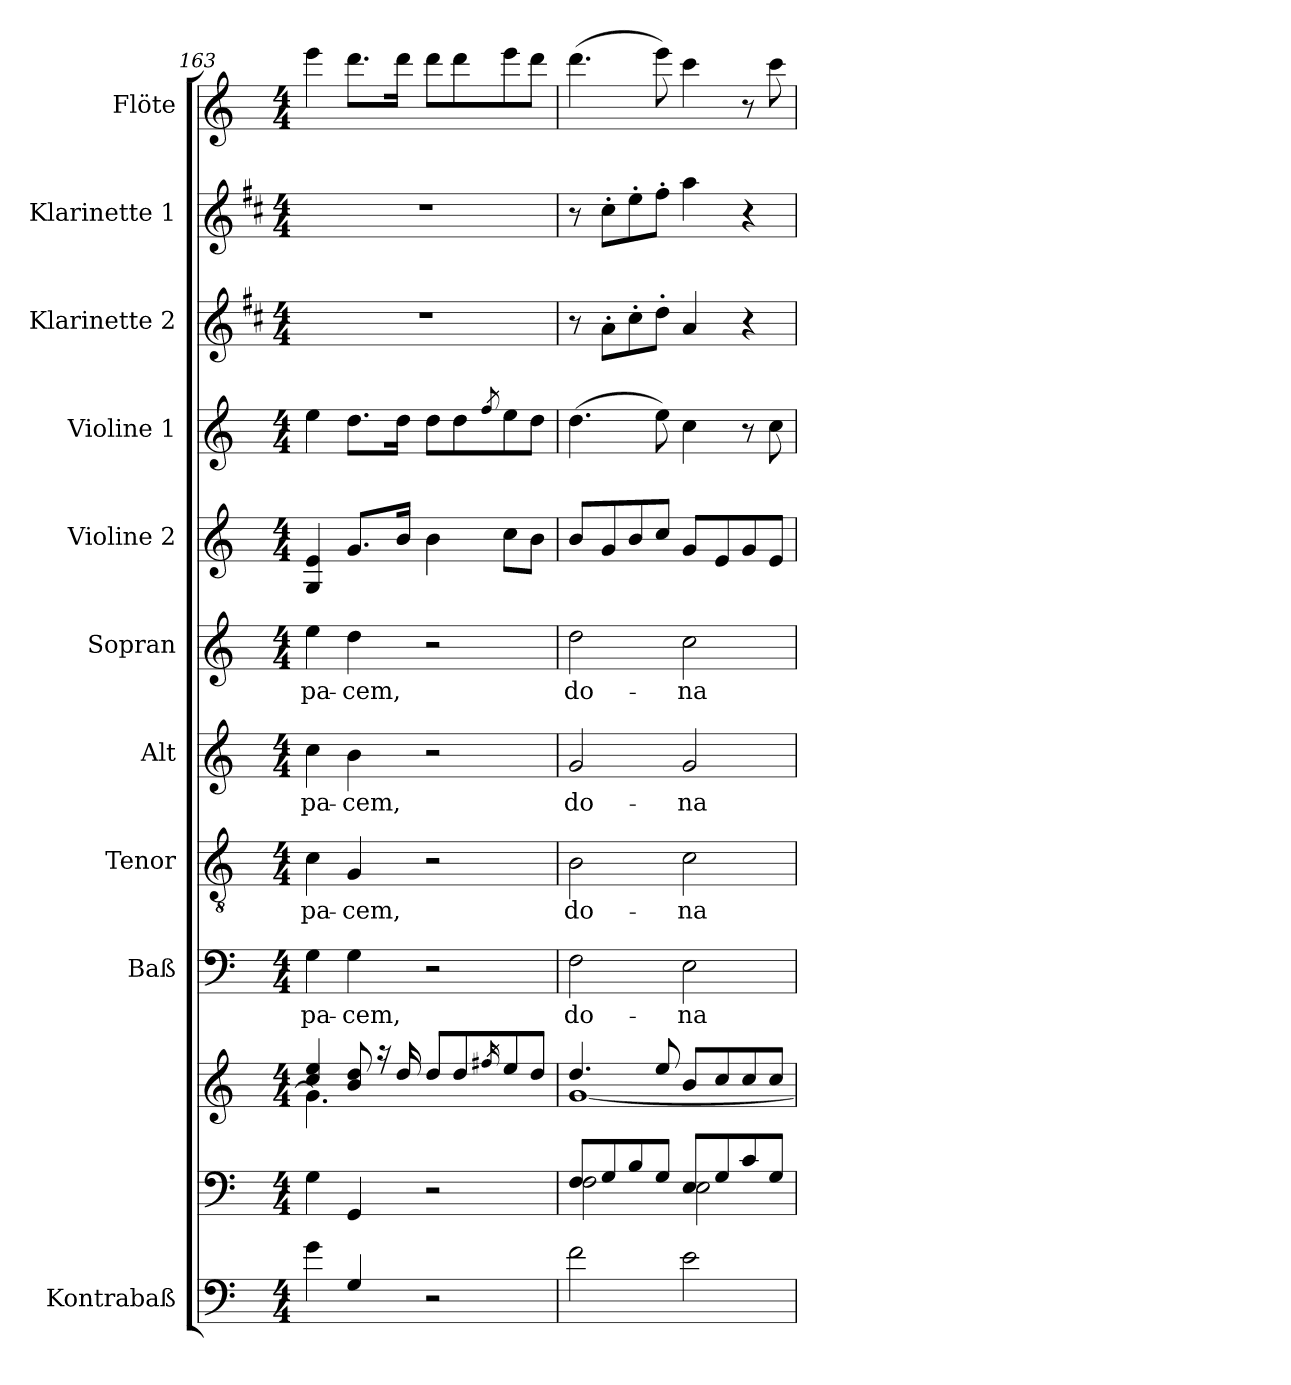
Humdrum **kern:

**kern	**kern	**kern	**kern	**text	**kern	**text	**kern	**text	**kern	**text	**kern	**kern	**kern	**kern	**kern
*part11	*part10	*part10	*part9	*part9	*part8	*part8	*part7	*part7	*part6	*part6	*part5	*part4	*part3	*part2	*part1
*staff12	*staff11	*staff10	*staff9	*staff9	*staff8	*staff8	*staff7	*staff7	*staff6	*staff6	*staff5	*staff4	*staff3	*staff2	*staff1
*I"Kontrabaß	*	*	*I"Baß	*	*I"Tenor	*	*I"Alt	*	*I"Sopran	*	*I"Violine 2	*I"Violine 1	*I"Klarinette 2	*I"Klarinette 1	*I"Flöte
*	*	*	*	*	*	*	*	*	*	*	*I'Vln	*I'Vln	*	*	*I'Fl
!!LO:PB:g=z
*clefF4	*clefF4	*clefG2	*clefF4	*	*clefGv2	*	*clefG2	*	*clefG2	*	*clefG2	*clefG2	*clefG2	*clefG2	*clefG2
*ITrd7c12	*	*	*	*	*	*	*	*	*	*	*	*	*ITrd1c2	*ITrd1c2	*
*k[]	*k[]	*k[]	*k[]	*	*k[]	*	*k[]	*	*k[]	*	*k[]	*k[]	*k[]	*k[]	*k[]
*C:	*C:	*C:	*C:	*	*C:	*	*C:	*	*C:	*	*C:	*C:	*C:	*C:	*C:
*M4/4	*M4/4	*M4/4	*M4/4	*	*M4/4	*	*M4/4	*	*M4/4	*	*M4/4	*M4/4	*M4/4	*M4/4	*M4/4
=163	=163	=163	=163	=163	=163	=163	=163	=163	=163	=163	=163	=163	=163	=163	=163
*	*	*^	*	*	*	*	*	*	*	*	*	*	*	*	*
!	!	!	!	!	!LO:LY:b	!	!LO:LY:b	!	!LO:LY:b	!	!LO:LY:b	!	!	!	!	!
4G\	4G\	4cc/ 4ee/	4.g\]	4G\	pa-	4c\	pa-	4cc\	pa-	4ee\	pa-	4G/ 4e/	4ee\	1r	1r	4eee\
!	!	!	!	!	!LO:LY:b	!	!LO:LY:b	!	!LO:LY:b	!	!LO:LY:b	!	!	!	!	!
4GG/	4GG/	8b/ 8dd/	.	4G\	-cem,	4G/	-cem,	4b\	-cem,	4dd\	-cem,	8.g/L	8.dd\L	.	.	8.ddd\L
.	.	16raa	2ryy	.	.	.	.	.	.	.	.	.	.	.	.	.
.	.	16dd/	.	.	.	.	.	.	.	.	.	16b/Jk	16dd\Jk	.	.	16ddd\Jk
2r	2r	8dd/L	.	2r	.	2r	.	2r	.	2r	.	4b\	8dd\L	.	.	8ddd\L
.	.	8dd/	.	.	.	.	.	.	.	.	.	.	8dd\	.	.	8ddd\
.	.	16qff#X/	.	.	.	.	.	.	.	.	.	.	8qff/	.	.	.
.	.	8ee/	.	.	.	.	.	.	.	.	.	8cc\L	8ee\	.	.	8eee\
.	.	8dd/J	8ryy	.	.	.	.	.	.	.	.	8b\J	8dd\J	.	.	8ddd\J
=164	=164	=164	=164	=164	=164	=164	=164	=164	=164	=164	=164	=164	=164	=164	=164	=164
*	*^	*	*	*	*	*	*	*	*	*	*	*	*	*	*	*
!	!	!	!	!	!	!LO:LY:b	!	!LO:LY:b	!	!LO:LY:b	!	!LO:LY:b	!	!	!	!	!
2F\	8F/L	2F\	4.dd/	[<1g	2F\	do-	2B\	do-	2g/	do-	2dd\	do-	8b/L	(>4.dd\	8r	8r	(>4.ddd\
.	8G/	.	.	.	.	.	.	.	.	.	.	.	8g/	.	8g'<\L	8b'>\L	.
.	8B/	.	.	.	.	.	.	.	.	.	.	.	8b/	.	8b'<\	8dd'>\	.
.	8G/J	.	8ee/	.	.	.	.	.	.	.	.	.	8cc/J	8ee\)	8cc'<\J	8ee'>\J	8eee\)
!	!	!	!	!	!	!LO:LY:b	!	!LO:LY:b	!	!LO:LY:b	!	!LO:LY:b	!	!	!	!	!
2E\	8E/L	2E\	8b/L	.	2E\	-na	2c\	-na	2g/	-na	2cc\	-na	8g/L	4cc\	4g/	4gg\	4ccc\
.	8G/	.	8cc/	.	.	.	.	.	.	.	.	.	8e/	.	.	.	.
.	8c/	.	8cc/	.	.	.	.	.	.	.	.	.	8g/	8r	4r	4r	8r
.	8G/J	.	8cc/J	.	.	.	.	.	.	.	.	.	8e/J	8cc\	.	.	8ccc\
*	*v	*v	*	*	*	*	*	*	*	*	*	*	*	*	*	*	*
*	*	*v	*v	*	*	*	*	*	*	*	*	*	*	*	*	*
=	=	=	=	=	=	=	=	=	=	=	=	=	=	=	=
*-	*-	*-	*-	*-	*-	*-	*-	*-	*-	*-	*-	*-	*-	*-	*-
